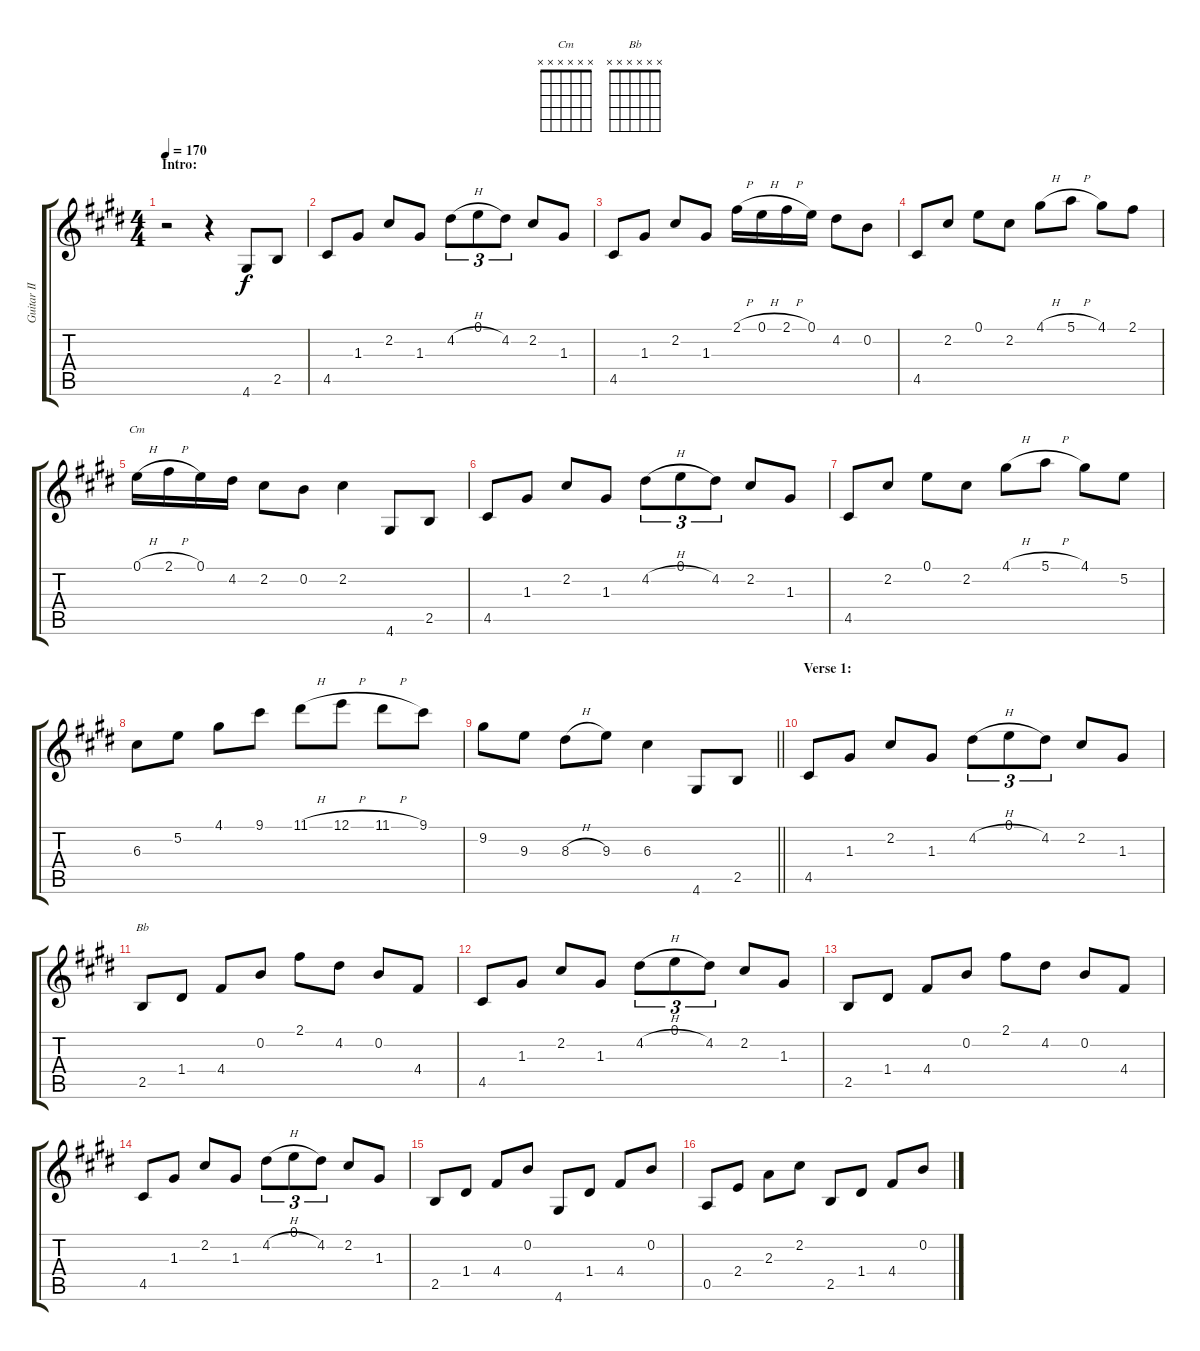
\track ("Guitar II" "Guitar II") {instrument acousticguitarnylon}
\staff {score tabs}
\tuning (E4 B3 G3 D3 A2 E2) {hide}
\chord ("Cm" x x x x x x)
\chord ("Bb" x x x x x x)
\ts (4 4)
\section ("" "Intro:")
\tempo 170
\clef g2
\ks c#minor
r.2{dy f volume 11 balance 8 instrument acousticguitarnylon} r.4 4.6.8 2.5.8 |
4.5.8 1.3.8 2.2.8 1.3.8 4.2{h}.8{tu (3 2)} 0.1.8{tu (3 2)} 4.2.8{tu (3 2)} 2.2.8 1.3.8 |
4.5.8 1.3.8 2.2.8 1.3.8 2.1{h}.16 0.1{h}.16 2.1{h}.16 0.1.16 4.2.8 0.2.8 |
4.5.8 2.2.8 0.1.8 2.2.8 4.1{h}.8 5.1{h}.8 4.1.8 2.1.8 |
0.1{h}.16{ch "Cm"} 2.1{h}.16 0.1.16 4.2.16 2.2.8 0.2.8 2.2.4 4.6.8 2.5.8 |
4.5.8 1.3.8 2.2.8 1.3.8 4.2{h}.8{tu (3 2)} 0.1.8{tu (3 2)} 4.2.8{tu (3 2)} 2.2.8 1.3.8 |
4.5.8 2.2.8 0.1.8 2.2.8 4.1{h}.8 5.1{h}.8 4.1.8 5.2.8 |
6.3.8 5.2.8 4.1.8 9.1.8 11.1{h}.8 12.1{h}.8 11.1{h}.8 9.1.8 |
\barLineRight lightlight
9.2.8 9.3.8 8.3{h}.8 9.3.8 6.3.4 4.6.8 2.5.8 |
\section ("" "Verse 1:")
4.5.8 1.3.8 2.2.8 1.3.8 4.2{h}.8{tu (3 2)} 0.1.8{tu (3 2)} 4.2.8{tu (3 2)} 2.2.8 1.3.8 |
2.5.8{ch "Bb"} 1.4.8 4.4.8 0.2.8 2.1.8 4.2.8 0.2.8 4.4.8 |
4.5.8 1.3.8 2.2.8 1.3.8 4.2{h}.8{tu (3 2)} 0.1.8{tu (3 2)} 4.2.8{tu (3 2)} 2.2.8 1.3.8 |
2.5.8 1.4.8 4.4.8 0.2.8 2.1.8 4.2.8 0.2.8 4.4.8 |
4.5.8 1.3.8 2.2.8 1.3.8 4.2{h}.8{tu (3 2)} 0.1.8{tu (3 2)} 4.2.8{tu (3 2)} 2.2.8 1.3.8 |
2.5.8 1.4.8 4.4.8 0.2.8 4.6.8 1.4.8 4.4.8 0.2.8 |
0.5.8 2.4.8 2.3.8 2.2.8 2.5.8 1.4.8 4.4.8 0.2.8
